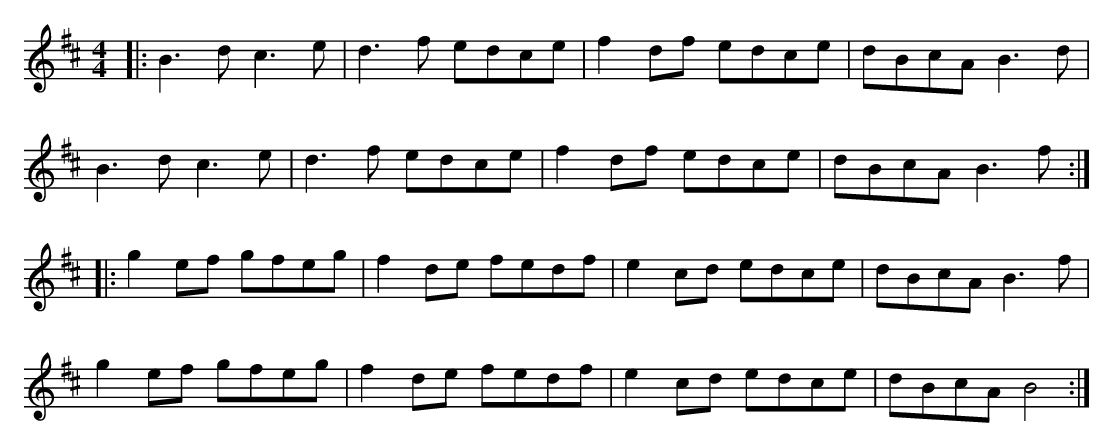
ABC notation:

X:1
M:4/4
K:Bmin
|:B3d c3e|d3f edce|f2 df edce|dBcA B3d|
B3d c3e|d3f edce|f2 df edce|dBcA B3f:|
|:g2 ef gfeg|f2 de fedf|e2 cd edce|dBcA B3f|
g2 ef gfeg|f2 de fedf|e2 cd edce|dBcA B4:|
